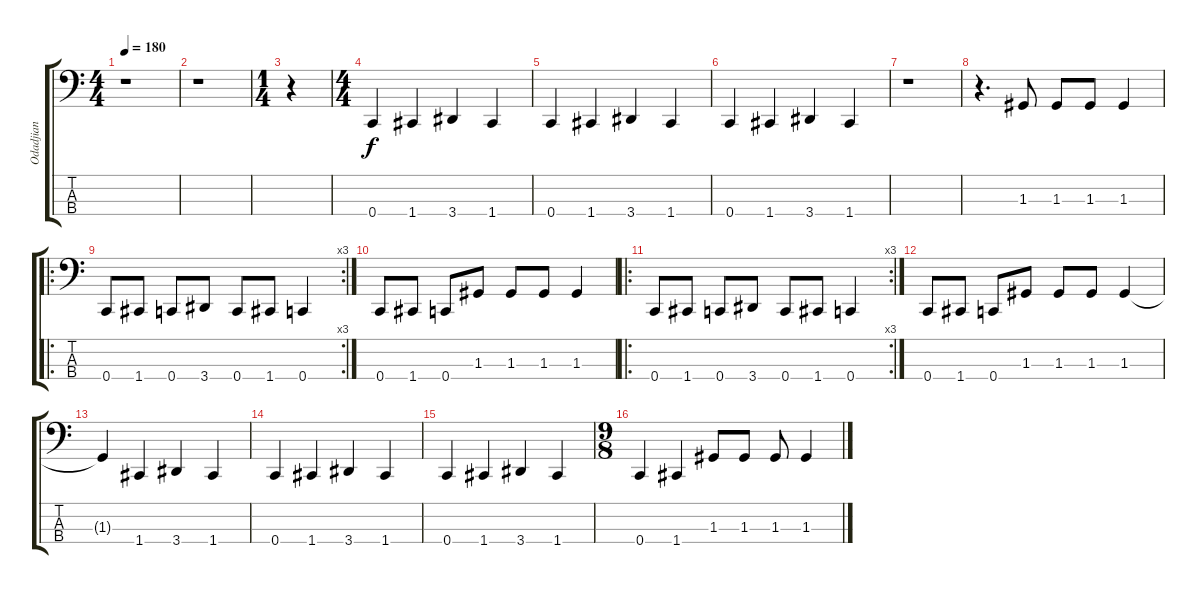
\track ("Odadjian" "Odadjian") {instrument electricbasspick}
\staff {score tabs}
\tuning (F2 C2 G1 C1) {hide}
\ts (4 4)
\tempo 180
\clef f4
\ks c
r.1{dy f} |
r.1 |
\ts (1 4)
r.4 |
\ts (4 4)
0.4.4 1.4.4 3.4.4 1.4.4 |
0.4.4 1.4.4 3.4.4 1.4.4 |
0.4.4 1.4.4 3.4.4 1.4.4 |
r.1 |
r.4{d} 1.3.8 1.3.8 1.3.8 1.3.4 |
\ro
\rc 3
0.4.8 1.4.8 0.4.8 3.4.8 0.4.8 1.4.8 0.4.4 |
0.4.8 1.4.8 0.4.8 1.3.8 1.3.8 1.3.8 1.3.4 |
\ro
\rc 3
0.4.8 1.4.8 0.4.8 3.4.8 0.4.8 1.4.8 0.4.4 |
0.4.8 1.4.8 0.4.8 1.3.8 1.3.8 1.3.8 1.3.4 |
1.3{t}.4 1.4.4 3.4.4 1.4.4 |
0.4.4 1.4.4 3.4.4 1.4.4 |
0.4.4 1.4.4 3.4.4 1.4.4 |
\ts (9 8)
0.4.4 1.4.4 1.3.8 1.3.8 1.3.8 1.3.4
